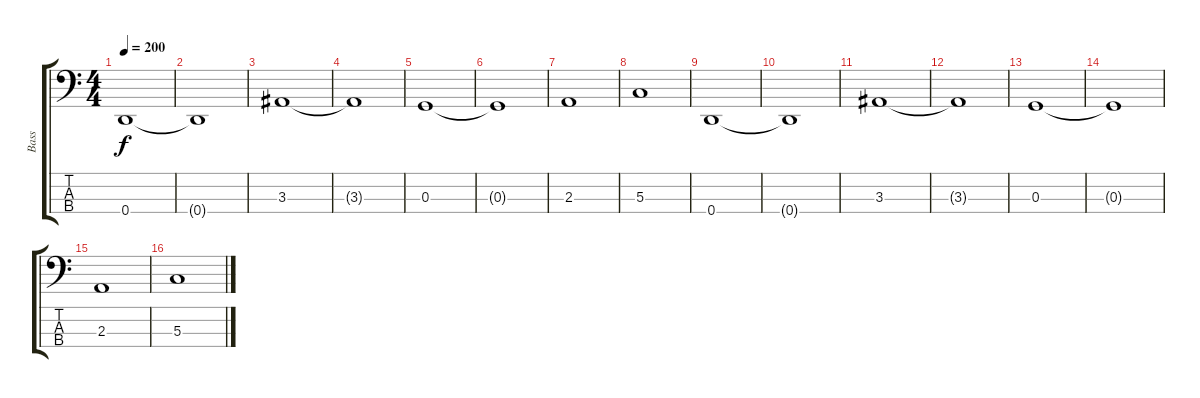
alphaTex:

\track ("Bass" "Bass") {instrument electricbassfinger}
\staff {score tabs}
\tuning (F2 C2 G1 D1) {hide}
\ts (4 4)
\tempo 200
\clef f4
\ks c
0.4.1{dy f} |
0.4{t}.1 |
3.3.1 |
3.3{t}.1 |
0.3.1 |
0.3{t}.1 |
2.3.1 |
5.3.1 |
0.4.1 |
0.4{t}.1 |
3.3.1 |
3.3{t}.1 |
0.3.1 |
0.3{t}.1 |
2.3.1 |
5.3.1
